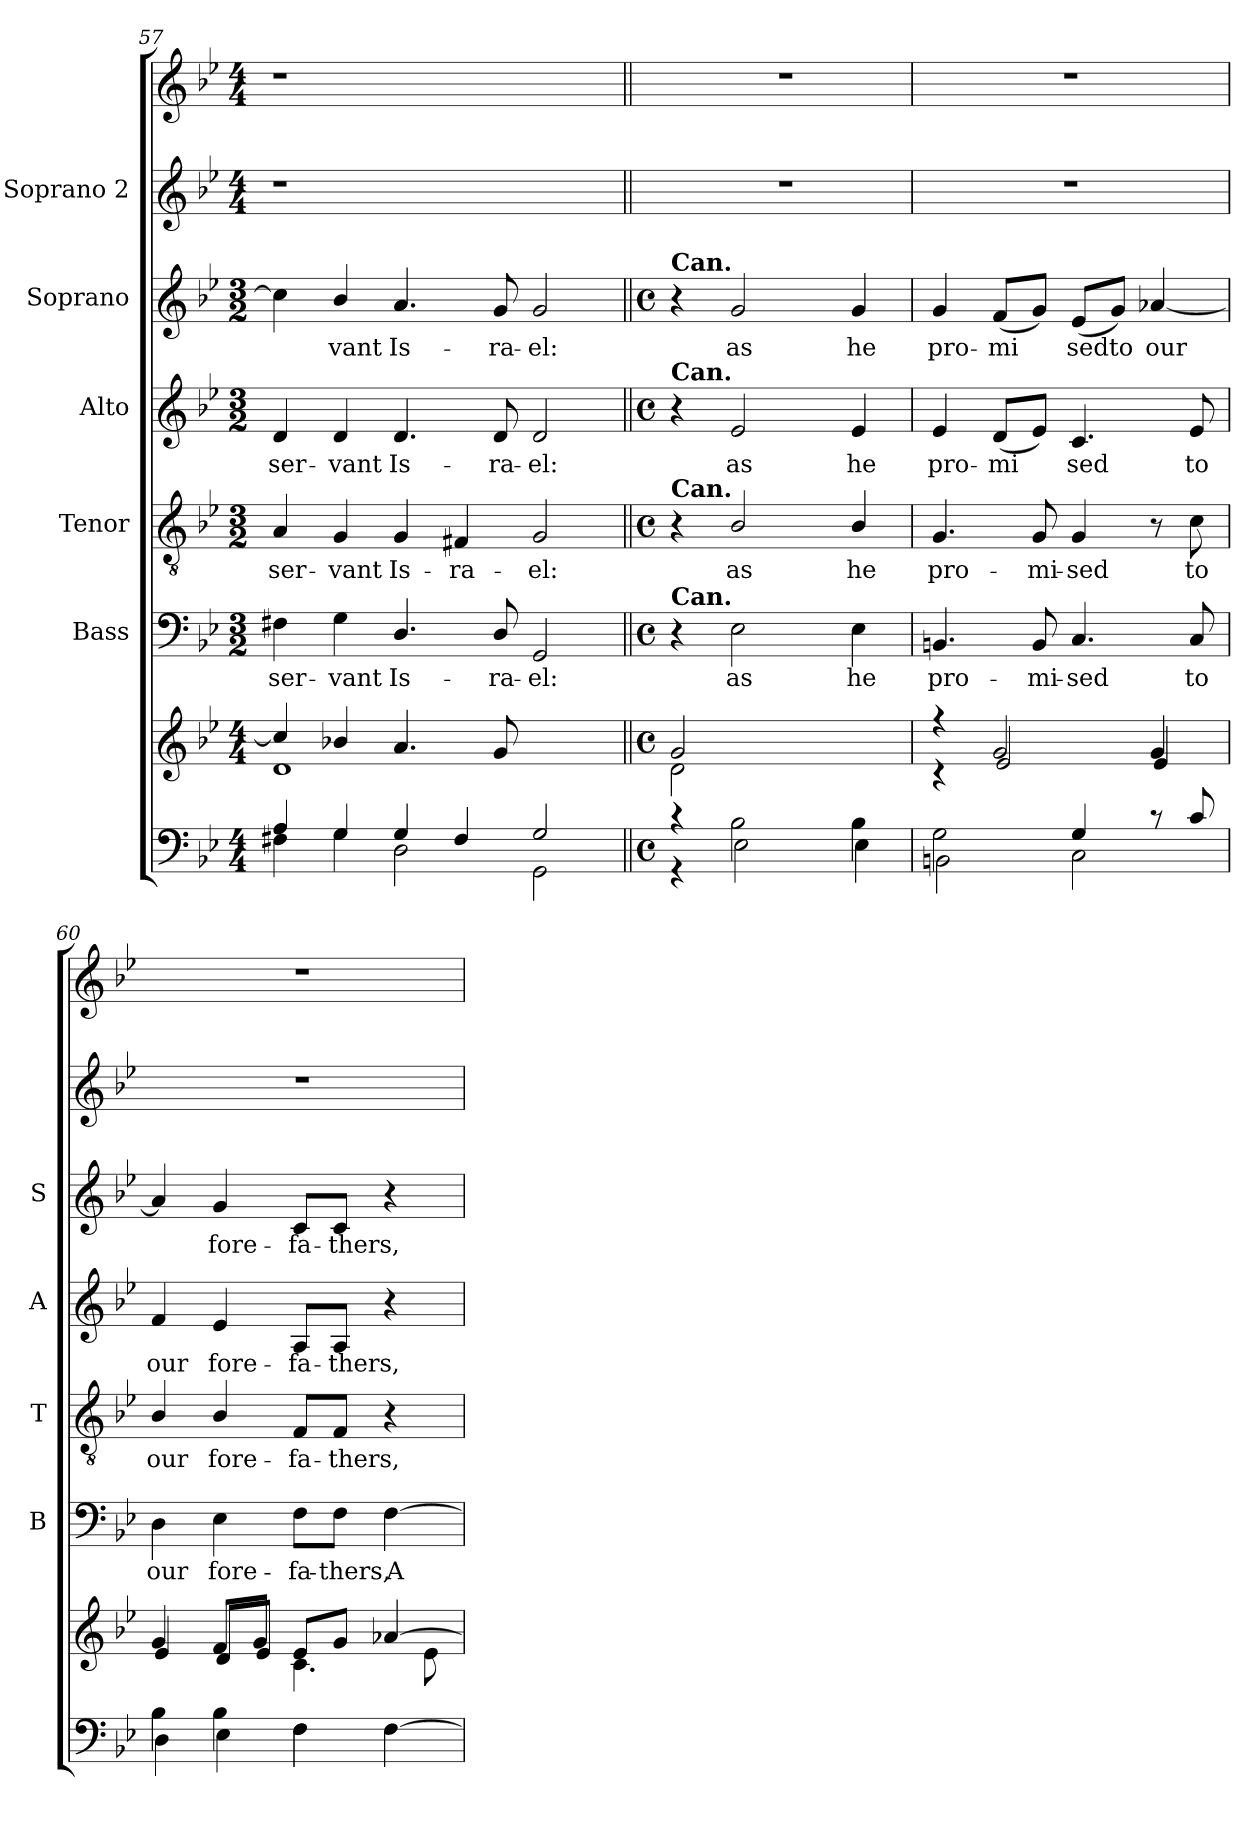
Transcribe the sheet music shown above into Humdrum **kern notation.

**kern	**kern	**kern	**text	**kern	**text	**kern	**text	**kern	**text	**kern	**kern
*part7	*part6	*part5	*part5	*part4	*part4	*part3	*part3	*part2	*part2	*part1	*part1
*staff8	*staff7	*staff6	*staff6	*staff5	*staff5	*staff4	*staff4	*staff3	*staff3	*staff2	*staff1
*	*	*I"Bass	*	*I"Tenor	*	*I"Alto	*	*I"Soprano	*	*I"Soprano 2	*
*	*	*I'B	*	*I'T	*	*I'A	*	*I'S	*	*	*
*clefF4	*clefG2	*clefF4	*	*clefGv2	*	*clefG2	*	*clefG2	*	*clefG2	*clefG2
*k[b-e-]	*k[b-e-]	*k[b-e-]	*	*k[b-e-]	*	*k[b-e-]	*	*k[b-e-]	*	*k[b-e-]	*k[b-e-]
*B-:	*B-:	*B-:	*	*B-:	*	*B-:	*	*B-:	*	*B-:	*B-:
*M4/4	*M4/4	*M3/2	*	*M3/2	*	*M3/2	*	*M3/2	*	*M4/4	*M4/4
=57	=57	=57	=57	=57	=57	=57	=57	=57	=57	=57	=57
*^	*^	*	*	*	*	*	*	*	*	*	*
!	!	!	!	!	!LO:LY:b	!	!LO:LY:b	!	!LO:LY:b	!	!	!	!
4A/	4F#X\	4cc/]	1d	4F#X\	ser-	4A/	ser-	4d/	ser-	4cc\]	.	1r	1r
!	!	!	!	!	!LO:LY:b	!	!LO:LY:b	!	!LO:LY:b	!	!LO:LY:b	!	!
4G/	4G\	4b-X/	.	4G\	-vant	4G/	-vant	4d/	-vant	4b-i/	vant	.	.
!	!	!	!	!	!LO:LY:b	!	!LO:LY:b	!	!LO:LY:b	!	!LO:LY:b	!	!
4G/	2D\	4.a/	.	4.D/	Is-	4G/	Is-	4.d/	Is-	4.a/	Is-	.	.
!	!	!	!	!	!	!	!LO:LY:b	!	!	!	!	!	!
4F#/	.	.	.	.	.	4F#X/	-ra-	.	.	.	.	.	.
!	!	!	!	!	!LO:LY:b	!	!	!	!LO:LY:b	!	!LO:LY:b	!	!
.	.	8g/	.	8D/	-ra-	.	.	8d/	-ra-	8g/	-ra-	.	.
!	!	!	!	!	!LO:LY:b	!	!LO:LY:b	!	!LO:LY:b	!	!LO:LY:b	!	!
2G/	2GG\	2ryy	2ryy	2GG/	-el:	2G/	-el:	2d/	-el:	2g/	-el:	2ryy	2ryy
=58||	=58||	=58||	=58||	=58||	=58||	=58||	=58||	=58||	=58||	=58||	=58||	=58||	=58||
*M4/4	*	*M4/4	*	*M4/4	*	*M4/4	*	*M4/4	*	*M4/4	*	*	*
*met(c)	*	*met(c)	*	*met(c)	*	*met(c)	*	*met(c)	*	*met(c)	*	*	*
!	!	!	!	!	!	!	!	!	!	!LO:TX:a:B:t=Can.	!	!	!
!	!	!	!	!	!	!	!	!LO:TX:a:B:t=Can.	!	!	!	!	!
!	!	!	!	!	!	!LO:TX:a:B:t=Can.	!	!	!	!	!	!	!
!	!	!	!	!LO:TX:a:B:t=Can.	!	!	!	!	!	!	!	!	!
4r	4r	2g/	2d\	4r	.	4r	.	4r	.	4r	.	1r	1r
!	!	!	!	!	!LO:LY:b	!	!LO:LY:b	!	!LO:LY:b	!	!LO:LY:b	!	!
2B-\	2E-\	.	.	2E-\	as	2B-/	as	2e-/	as	2g/	as	.	.
.	.	2ryy	2ryy	.	.	.	.	.	.	.	.	.	.
!	!	!	!	!	!LO:LY:b	!	!LO:LY:b	!	!LO:LY:b	!	!LO:LY:b	!	!
4B-\	4E-\	.	.	4E-\	he	4B-/	he	4e-/	he	4g/	he	.	.
=59	=59	=59	=59	=59	=59	=59	=59	=59	=59	=59	=59	=59	=59
!	!	!	!	!	!LO:LY:b	!	!LO:LY:b	!	!LO:LY:b	!	!LO:LY:b	!	!
2G\	2BBn\	4r	4r	4.BBn/	pro-	4.G/	pro-	4e-/	pro-	4g/	pro-	1r	1r
!	!	!	!	!	!	!	!	!	!LO:LY:b	!	!LO:LY:b	!	!
.	.	2g/	2e-/	.	.	.	.	(<8d/L	-mi­	(<8f/L	-mi­	.	.
!	!	!	!	!	!LO:LY:b	!	!LO:LY:b	!	!	!	!	!	!
.	.	.	.	8BB/	-mi-	8G/	-mi-	8e-/J)	.	8g/J)	.	.	.
!	!	!	!	!	!LO:LY:b	!	!LO:LY:b	!	!LO:LY:b	!	!LO:LY:b	!	!
4G/	2C\	.	.	4.C/	-sed	4G/	-sed	4.c/	sed	(<8e-/L	sedto	.	.
.	.	.	.	.	.	.	.	.	.	8g/J)	.	.	.
!	!	!	!	!	!	!	!	!	!	!	!LO:LY:b	!	!
8rc	.	4g/	4e-/	.	.	8r	.	.	.	[4a-X/	our	.	.
!	!	!	!	!	!LO:LY:b	!	!LO:LY:b	!	!LO:LY:b	!	!	!	!
8c/	.	.	.	8C/	to	8c\	to	8e-/	to	.	.	.	.
=60	=60	=60	=60	=60	=60	=60	=60	=60	=60	=60	=60	=60	=60
!	!	!	!	!	!LO:LY:b	!	!LO:LY:b	!	!LO:LY:b	!	!	!	!
4B-\	4D\	4g/	4e-/	4D\	our	4B-/	our	4f/	our	4a-/]	.	1r	1r
!	!	!	!	!	!LO:LY:b	!	!LO:LY:b	!	!LO:LY:b	!	!LO:LY:b	!	!
4B-\	4E-\	8f/L	8d/L	4E-\	fore-	4B-/	fore-	4e-/	fore-	4g/	fore-	.	.
.	.	8g/J	8e-/J	.	.	.	.	.	.	.	.	.	.
!	!	!	!	!	!LO:LY:b	!	!LO:LY:b	!	!LO:LY:b	!	!LO:LY:b	!	!
4F\	4F\	8e-/L	4.c\	8F\L	-fa-	8F/L	-fa-	8A/L	-fa-	8c/L	-fa-	.	.
!	!	!	!	!	!LO:LY:b	!	!LO:LY:b	!	!LO:LY:b	!	!LO:LY:b	!	!
.	.	8g/J	.	8F\J	-thers,	8F/J	-thers,	8A/J	-thers,	8c/J	-thers,	.	.
!	!	!	!	!	!LO:LY:b	!	!	!	!	!	!	!	!
4ryy	[4F\	[4a-X/	.	[4F\	A-	4r	.	4r	.	4r	.	.	.
.	.	.	8e-\	.	.	.	.	.	.	.	.	.	.
*v	*v	*	*	*	*	*	*	*	*	*	*	*	*
*	*v	*v	*	*	*	*	*	*	*	*	*	*
=	=	=	=	=	=	=	=	=	=	=	=
*-	*-	*-	*-	*-	*-	*-	*-	*-	*-	*-	*-
